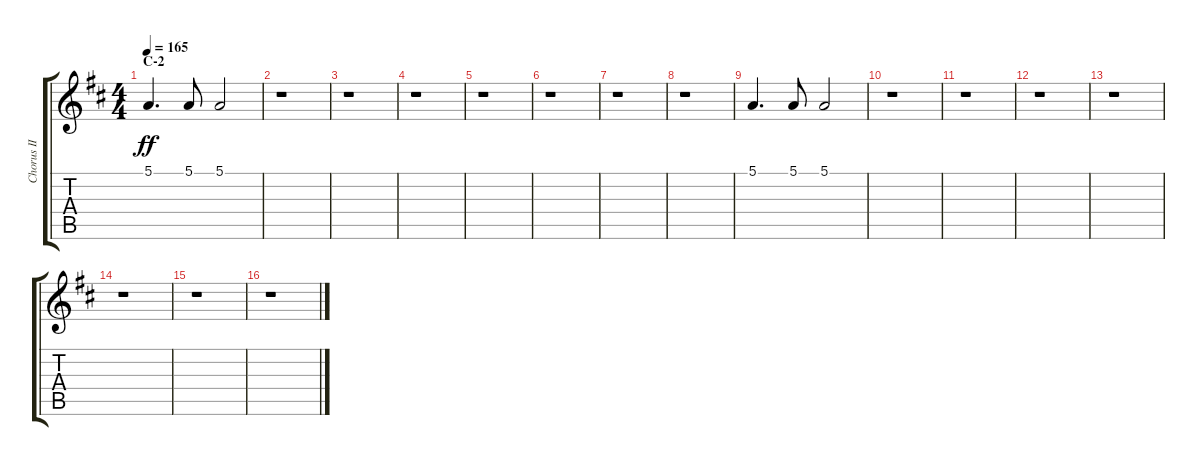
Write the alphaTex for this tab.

\track ("Chorus II" "Chorus II") {instrument voiceoohs}
\staff {score tabs}
\tuning (E4 B3 G3 D3 A2 E2) {hide}
\ts (4 4)
\section ("" "C-2")
\tempo 165
\clef g2
\ks d
5.1.4{d dy ff} 5.1.8 5.1.2 |
r.1 |
r.1 |
r.1 |
r.1 |
r.1 |
r.1 |
r.1 |
5.1.4{d} 5.1.8 5.1.2 |
r.1 |
r.1 |
r.1 |
r.1 |
r.1 |
r.1 |
r.1
